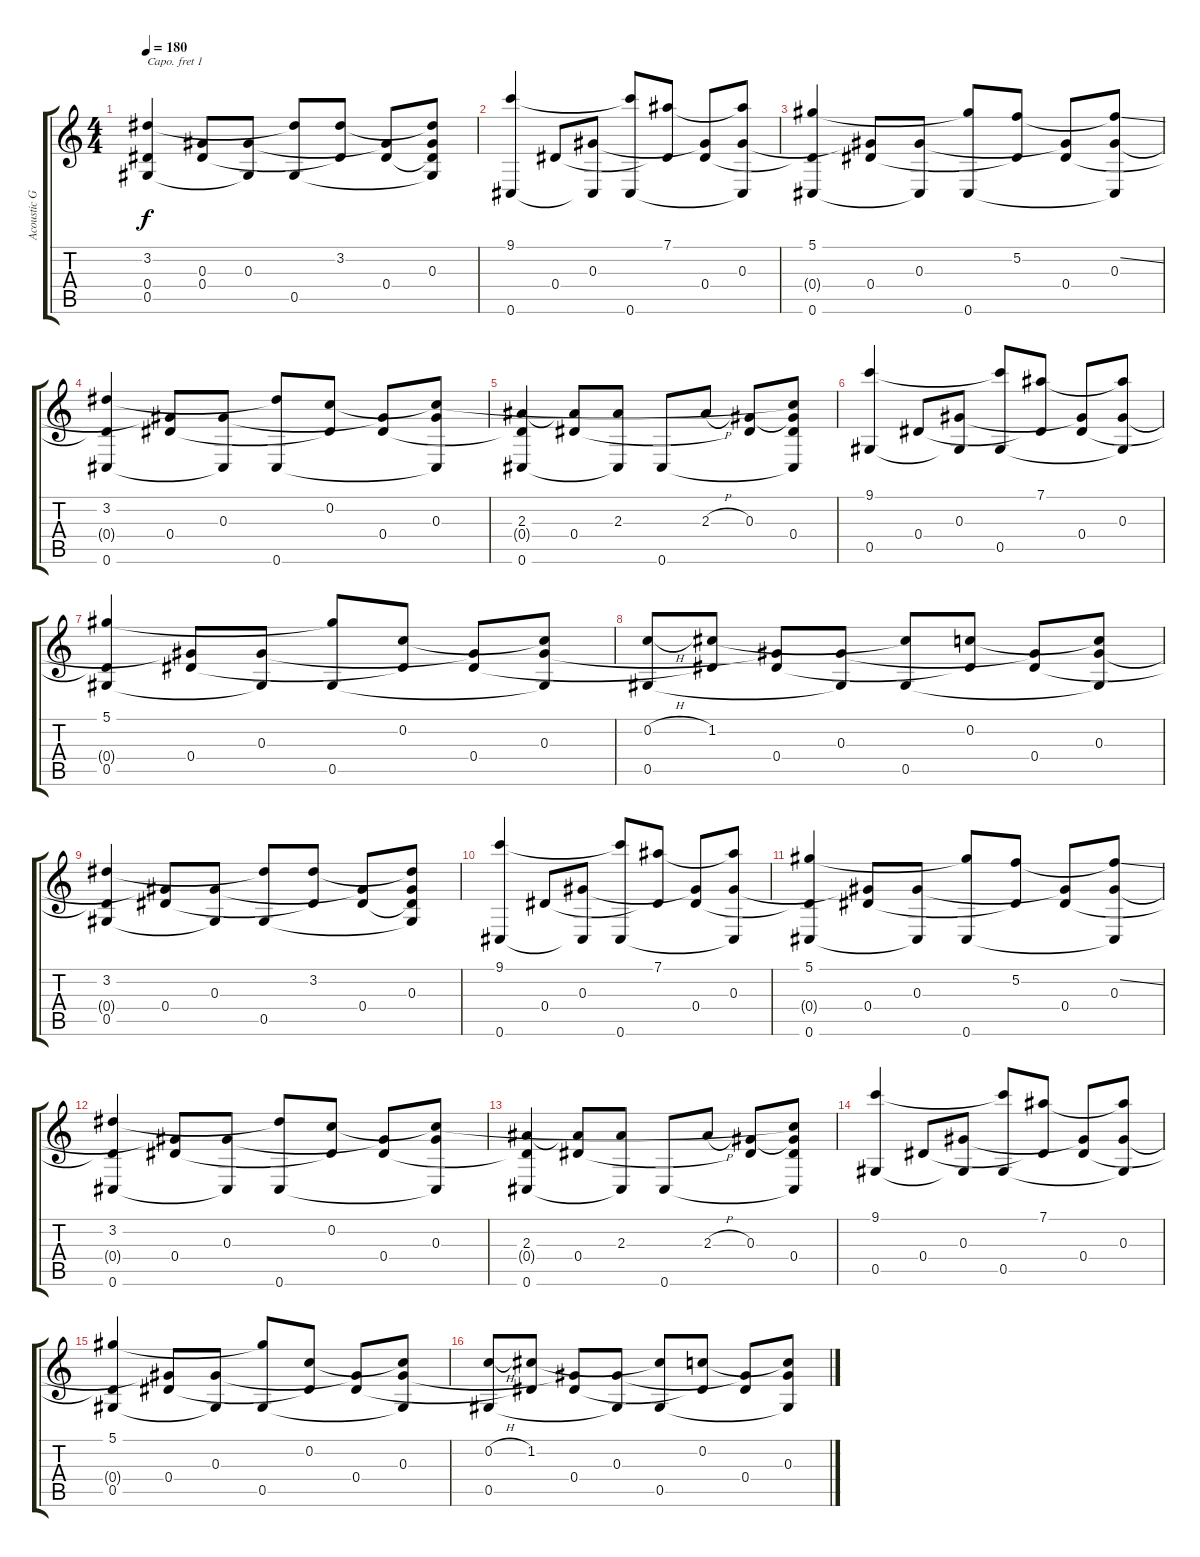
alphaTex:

\track ("Acoustic Guitar (C G D G B D) [Capo 1]" "Acoustic G") {instrument acousticguitarsteel}
\staff {score tabs}
\capo 1
\tuning (D4 B3 G3 D3 G2 C2) {hide}
\ts (4 4)
\tempo 180
\clef g2
\ks c
(3.2 0.4{t} 0.5).4{dy f} (0.3{t} 0.4).8 (0.3 0.5{t}).8 (3.2{t} 0.5).8 (3.2 0.4{t}).8 (0.3{t} 0.4).8 (3.2{t} 0.3 0.4{t} 0.5{t}).8 |
(9.1 0.6).4 0.4.8 (0.3 0.6{t}).8 (9.1{t} 0.6).8 (7.1 0.4{t}).8 (0.3{t} 0.4).8 (7.1{t} 0.3 0.6{t}).8 |
(5.1 0.4{t} 0.6).4 (0.3{t} 0.4).8 (0.3 0.6{t}).8 (5.1{t} 0.6).8 (5.2 0.4{t}).8 (0.3{t} 0.4).8 (5.2{ss t} 0.3 0.6{t}).8 |
(3.2 0.4{t} 0.6).4 (0.3{t} 0.4).8 (0.3 0.6{t}).8 (3.2{t} 0.6).8 (0.2 0.4{t}).8 (0.3{t} 0.4).8 (0.2{t} 0.3 0.6{t}).8 |
(2.3 0.4{t} 0.6).4 (2.3{t} 0.4).8 (2.3 0.6{t}).8 0.6.8 2.3{h}.8 (0.3 0.4{t}).8 (0.2{t} 0.3{t} 0.4 0.6{t}).8 |
(9.1 0.5).4 0.4.8 (0.3 0.5{t}).8 (9.1{t} 0.5).8 (7.1 0.4{t}).8 (0.3{t} 0.4).8 (7.1{t} 0.3 0.5{t}).8 |
(5.1 0.4{t} 0.5).4 (0.3{t} 0.4).8 (0.3 0.5{t}).8 (5.1{t} 0.5).8 (0.2 0.4{t}).8 (0.3{t} 0.4).8 (0.2{t} 0.3 0.5{t}).8 |
(0.2{h} 0.5).8 (1.2 0.4{t}).8 (0.3{t} 0.4).8 (0.3 0.5{t}).8 (1.2{t} 0.5).8 (0.2 0.4{t}).8 (0.3{t} 0.4).8 (0.2{t} 0.3 0.5{t}).8 |
(3.2 0.4{t} 0.5).4 (0.3{t} 0.4).8 (0.3 0.5{t}).8 (3.2{t} 0.5).8 (3.2 0.4{t}).8 (0.3{t} 0.4).8 (3.2{t} 0.3 0.4{t} 0.5{t}).8 |
(9.1 0.6).4 0.4.8 (0.3 0.6{t}).8 (9.1{t} 0.6).8 (7.1 0.4{t}).8 (0.3{t} 0.4).8 (7.1{t} 0.3 0.6{t}).8 |
(5.1 0.4{t} 0.6).4 (0.3{t} 0.4).8 (0.3 0.6{t}).8 (5.1{t} 0.6).8 (5.2 0.4{t}).8 (0.3{t} 0.4).8 (5.2{ss t} 0.3 0.6{t}).8 |
(3.2 0.4{t} 0.6).4 (0.3{t} 0.4).8 (0.3 0.6{t}).8 (3.2{t} 0.6).8 (0.2 0.4{t}).8 (0.3{t} 0.4).8 (0.2{t} 0.3 0.6{t}).8 |
(2.3 0.4{t} 0.6).4 (2.3{t} 0.4).8 (2.3 0.6{t}).8 0.6.8 2.3{h}.8 (0.3 0.4{t}).8 (0.2{t} 0.3{t} 0.4 0.6{t}).8 |
(9.1 0.5).4 0.4.8 (0.3 0.5{t}).8 (9.1{t} 0.5).8 (7.1 0.4{t}).8 (0.3{t} 0.4).8 (7.1{t} 0.3 0.5{t}).8 |
(5.1 0.4{t} 0.5).4 (0.3{t} 0.4).8 (0.3 0.5{t}).8 (5.1{t} 0.5).8 (0.2 0.4{t}).8 (0.3{t} 0.4).8 (0.2{t} 0.3 0.5{t}).8 |
(0.2{h} 0.5).8 (1.2 0.4{t}).8 (0.3{t} 0.4).8 (0.3 0.5{t}).8 (1.2{t} 0.5).8 (0.2 0.4{t}).8 (0.3{t} 0.4).8 (0.2{t} 0.3 0.5{t}).8
